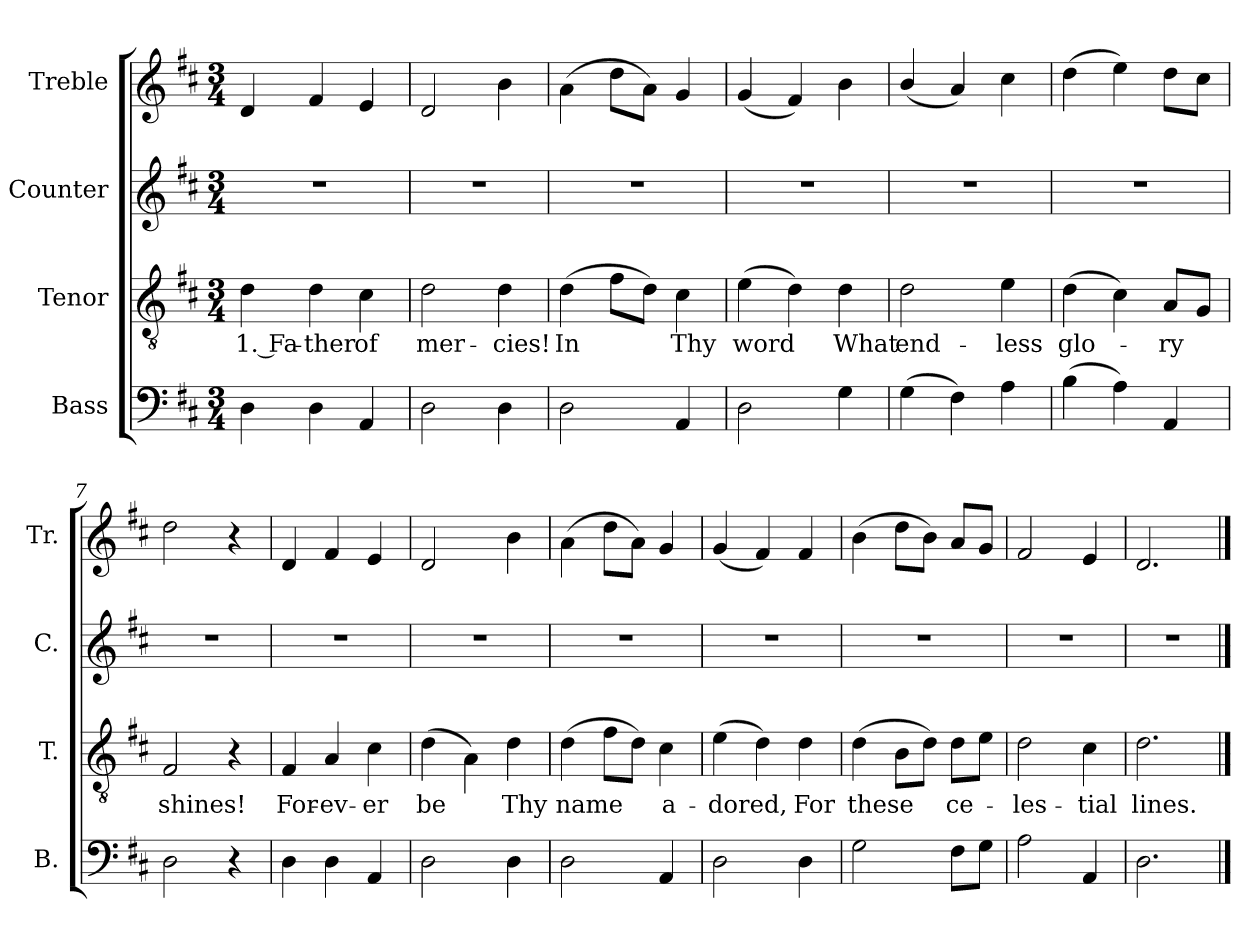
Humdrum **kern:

**kern	**kern	**text	**kern	**kern
*part4	*part3	*part3	*part2	*part1
*staff4	*staff3	*staff3	*staff2	*staff1
*I"Bass	*I"Tenor	*	*I"Counter	*I"Treble
*I'B.	*I'T.	*	*I'C.	*I'Tr.
*clefF4	*clefGv2	*	*clefG2	*clefG2
*k[f#c#]	*k[f#c#]	*	*k[f#c#]	*k[f#c#]
*M3/4	*M3/4	*	*M3/4	*M3/4
=1	=1	=1	=1	=1
4D\	4d\	1. Fa-	2.r	4d/
4D\	4d\	-ther	.	4f#/
4AA/	4c#\	of	.	4e/
=2	=2	=2	=2	=2
2D\	2d\	mer-	2.r	2d/
4D\	4d\	-cies!	.	4b\
=3	=3	=3	=3	=3
2D\	(4d\	In	2.r	(4a\
.	8f#\L	.	.	8dd\L
.	8d\J)	.	.	8a\J)
4AA/	4c#\	Thy	.	4g/
=4	=4	=4	=4	=4
2D\	(4e\	word	2.r	(4g/
.	4d\)	.	.	4f#/)
4G\	4d\	What	.	4b\
=5	=5	=5	=5	=5
(4G\	2d\	end-	2.r	(4b/
4F#\)	.	.	.	4a/)
4A\	4e\	-less	.	4cc#\
=6	=6	=6	=6	=6
(4B\	(4d\	glo-	2.r	(4dd\
4A\)	4c#\)	.	.	4ee\)
4AA/	8A/L	-ry	.	8dd\L
.	8G/J	.	.	8cc#\J
=7	=7	=7	=7	=7
2D\	2F#/	shines!	2.r	2dd\
4r	4r	.	.	4r
=8	=8	=8	=8	=8
4D\	4F#/	For-	2.r	4d/
4D\	4A/	-ev-	.	4f#/
4AA/	4c#\	-er	.	4e/
=9	=9	=9	=9	=9
2D\	(4d\	be	2.r	2d/
.	4A\)	.	.	.
4D\	4d\	Thy	.	4b\
=10	=10	=10	=10	=10
2D\	(4d\	name	2.r	(4a\
.	8f#\L	.	.	8dd\L
.	8d\J)	.	.	8a\J)
4AA/	4c#\	a-	.	4g/
=11	=11	=11	=11	=11
2D\	(4e\	-dored,	2.r	(4g/
.	4d\)	.	.	4f#/)
4D\	4d\	For	.	4f#/
=12	=12	=12	=12	=12
2G\	(4d\	these	2.r	(4b\
.	8B\L	.	.	8dd\L
.	8d\J)	.	.	8b\J)
8F#\L	8d\L	ce-	.	8a/L
8G\J	8e\J	.	.	8g/J
=13	=13	=13	=13	=13
2A\	2d\	-les-	2.r	2f#/
4AA/	4c#\	-tial	.	4e/
=14	=14	=14	=14	=14
2.D\	2.d\	lines.	2.r	2.d/
==	==	==	==	==
*-	*-	*-	*-	*-
